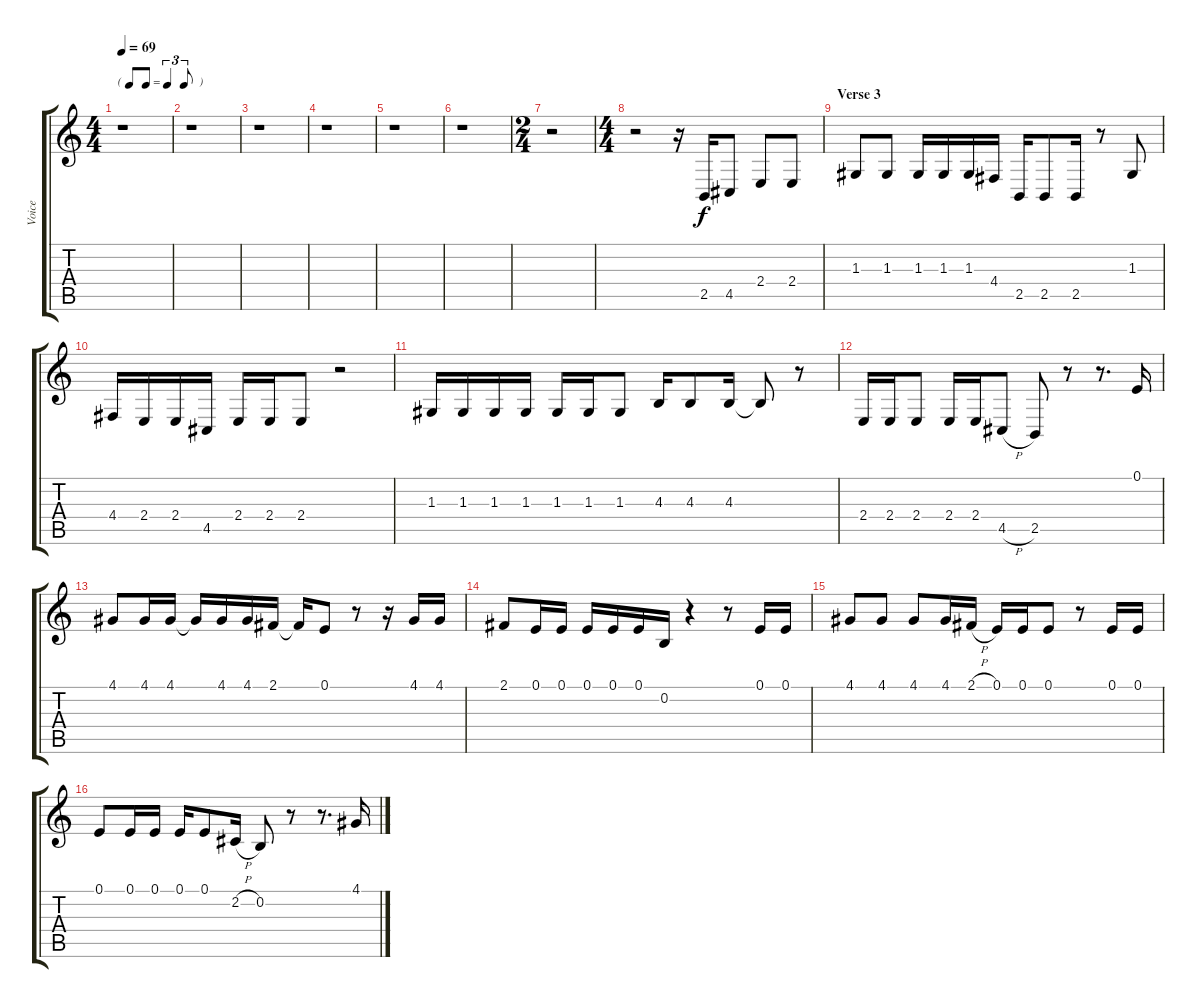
\track ("Voice" "Voice") {instrument synthbrass1}
\staff {score tabs}
\tuning (E4 B3 G3 D3 A2 E2) {hide}
\ts (4 4)
\tf triplet8th
\tempo 69
\clef g2
\ks c
r.1{dy f} |
r.1 |
r.1 |
r.1 |
r.1 |
r.1 |
\ts (2 4)
r.2 |
\ts (4 4)
r.2 r.16 2.5.16 4.5.8 2.4.8 2.4.8 |
\section ("" "Verse 3")
1.3.8 1.3.8 1.3.16 1.3.16 1.3.16 4.4.16 2.5.16 2.5.8 2.5.16 r.8 1.3.8 |
4.4.16 2.4.16 2.4.16 4.5.16 2.4.16 2.4.16 2.4.8 r.2 |
1.3.16 1.3.16 1.3.16 1.3.16 1.3.16 1.3.16 1.3.8 4.3.16 4.3.8 4.3.16 4.3{t}.8 r.8 |
2.4.16 2.4.16 2.4.8 2.4.16 2.4.16 4.5{h}.8 2.5.8 r.8 r.8{d} 0.1.16 |
4.1.8 4.1.16 4.1.16 4.1{t}.16 4.1.16 4.1.16 2.1.16 2.1{t}.16 0.1.8 r.8 r.16 4.1.16 4.1.16 |
2.1.8 0.1.16 0.1.16 0.1.16 0.1.16 0.1.16 0.2.16 r.4 r.8 0.1.16 0.1.16 |
4.1.8 4.1.8 4.1.8 4.1.16 2.1{h}.16 0.1.16 0.1.16 0.1.8 r.8 0.1.16 0.1.16 |
0.1.8 0.1.16 0.1.16 0.1.16 0.1.8 2.2{h}.16 0.2.8 r.8 r.8{d} 4.1.16
